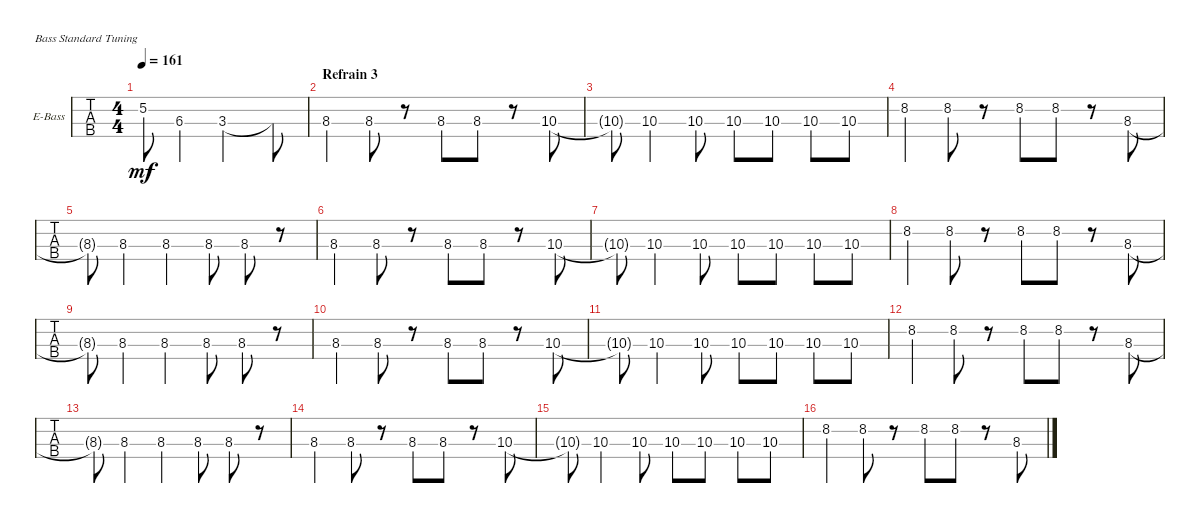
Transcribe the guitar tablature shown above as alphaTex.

\defaultSystemsLayout 4
\bracketExtendMode groupsimilarinstruments
\firstSystemTrackNameOrientation horizontal
\otherSystemsTrackNameOrientation horizontal
\chordDiagramsInScore
\track ("Basse" "E-Bass") {instrument electricbassfinger}
\staff {tabs}
\tuning (G2 D2 A1 E1)
\ts (4 4)
\tempo 161
\clef f4
\ks c
5.2{t}.8{dy mf} 6.3.4 3.3.2 3.3{t}.8 |
\section ("" "Refrain 3")
8.3.4 8.3.8 r.8 8.3.8 8.3.8 r.8 10.3.8 |
10.3{t}.8 10.3.4 10.3.8 10.3.8 10.3.8 10.3.8 10.3.8 |
8.2.4 8.2.8 r.8 8.2.8 8.2.8 r.8 8.3.8 |
8.3{t}.8 8.3.4 8.3.4 8.3.8 8.3.8 r.8 |
8.3.4 8.3.8 r.8 8.3.8 8.3.8 r.8 10.3.8 |
10.3{t}.8 10.3.4 10.3.8 10.3.8 10.3.8 10.3.8 10.3.8 |
8.2.4 8.2.8 r.8 8.2.8 8.2.8 r.8 8.3.8 |
8.3{t}.8 8.3.4 8.3.4 8.3.8 8.3.8 r.8 |
8.3.4 8.3.8 r.8 8.3.8 8.3.8 r.8 10.3.8 |
10.3{t}.8 10.3.4 10.3.8 10.3.8 10.3.8 10.3.8 10.3.8 |
8.2.4 8.2.8 r.8 8.2.8 8.2.8 r.8 8.3.8 |
8.3{t}.8 8.3.4 8.3.4 8.3.8 8.3.8 r.8 |
8.3.4 8.3.8 r.8 8.3.8 8.3.8 r.8 10.3.8 |
10.3{t}.8 10.3.4 10.3.8 10.3.8 10.3.8 10.3.8 10.3.8 |
8.2.4 8.2.8 r.8 8.2.8 8.2.8 r.8 8.3.8
